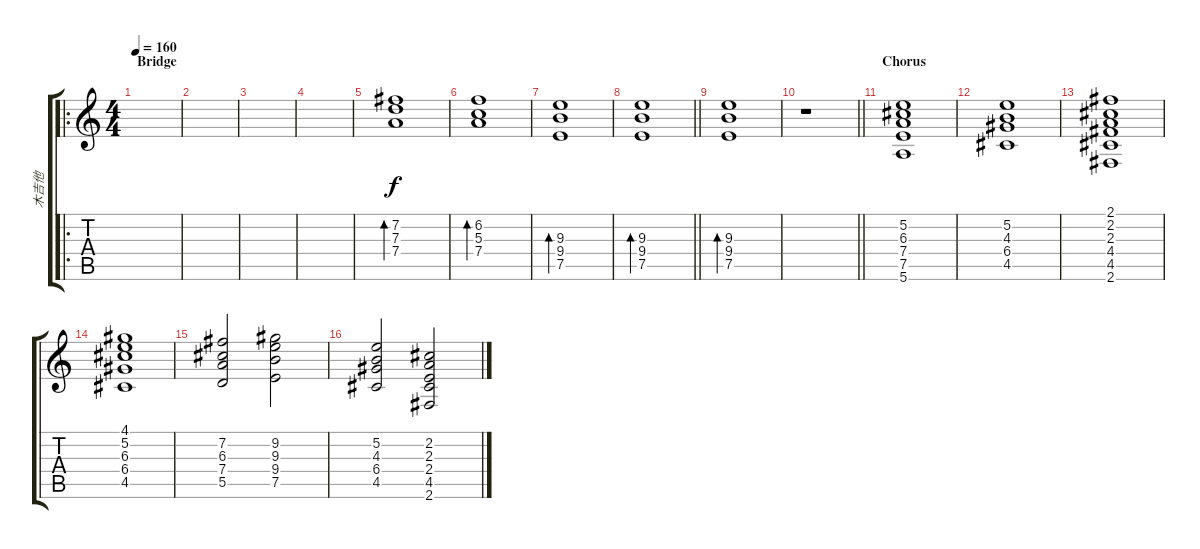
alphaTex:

\track ("木吉他" "木吉他") {instrument acousticguitarsteel}
\staff {score tabs}
\tuning (E4 B3 G3 D3 A2 E2) {hide}
\ro
\ts (4 4)
\section ("" "Bridge")
\tempo 160
\clef g2
\ks c
|
|
|
|
(7.2 7.3 7.4).1{bd 480 instrument electricguitarjazz} |
(6.2 5.3 7.4).1{bd 480} |
(9.3 9.4 7.5).1{bd 480} |
\barLineRight lightlight
(9.3 9.4 7.5).1{bd 480} |
(9.3 9.4 7.5).1{bd 480} |
\barLineRight lightlight
r.1 |
\section ("" "Chorus")
(5.2 6.3 7.4 7.5 5.6).1{instrument distortionguitar} |
(5.2 4.3 6.4 4.5).1 |
(2.1 2.2 2.3 4.4 4.5 2.6).1 |
(4.1 5.2 6.3 6.4 4.5).1 |
(7.2 6.3 7.4 5.5).2 (9.2 9.3 9.4 7.5).2 |
(5.2 4.3 6.4 4.5).2 (2.2 2.3 2.4 4.5 2.6).2
